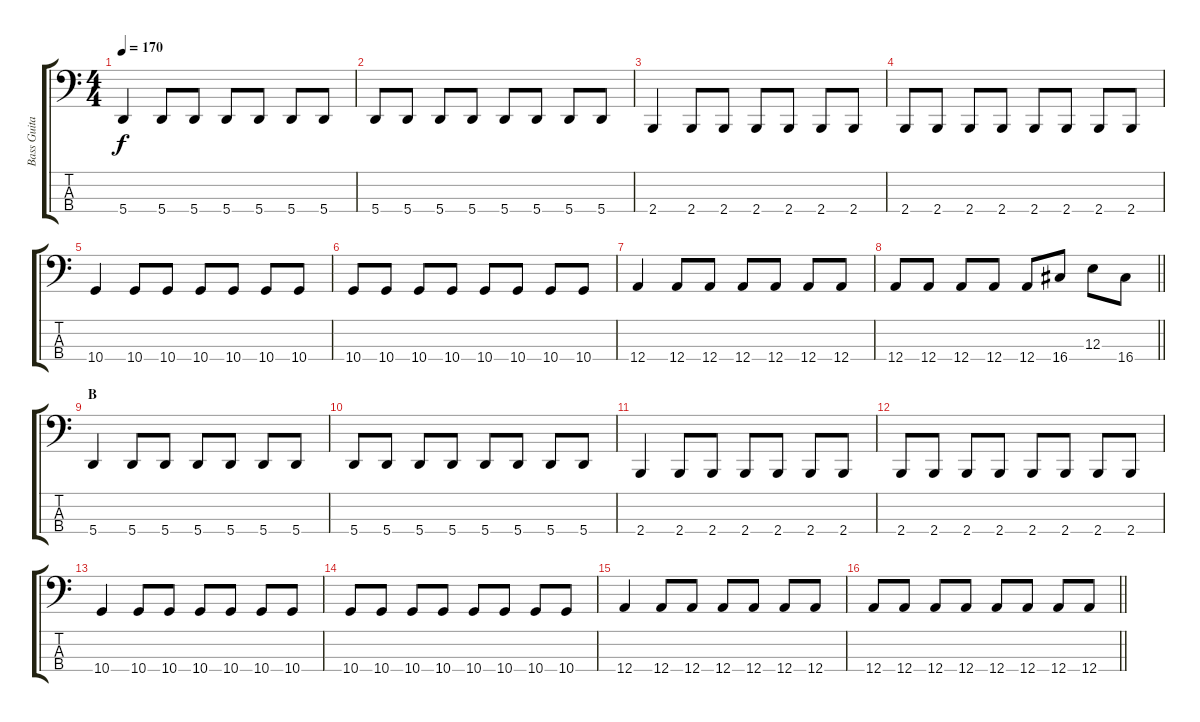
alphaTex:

\track ("Bass Guitar" "Bass Guita") {instrument electricbasspick}
\staff {score tabs}
\tuning (D2 A1 E1 A0) {hide}
\ts (4 4)
\tempo 170
\clef f4
\ks c
5.4.4{dy f} 5.4.8 5.4.8 5.4.8 5.4.8 5.4.8 5.4.8 |
5.4.8 5.4.8 5.4.8 5.4.8 5.4.8 5.4.8 5.4.8 5.4.8 |
2.4.4 2.4.8 2.4.8 2.4.8 2.4.8 2.4.8 2.4.8 |
2.4.8 2.4.8 2.4.8 2.4.8 2.4.8 2.4.8 2.4.8 2.4.8 |
10.4.4 10.4.8 10.4.8 10.4.8 10.4.8 10.4.8 10.4.8 |
10.4.8 10.4.8 10.4.8 10.4.8 10.4.8 10.4.8 10.4.8 10.4.8 |
12.4.4 12.4.8 12.4.8 12.4.8 12.4.8 12.4.8 12.4.8 |
\barLineRight lightlight
12.4.8 12.4.8 12.4.8 12.4.8 12.4.8 16.4.8 12.3.8 16.4.8 |
\section ("" "B")
5.4.4 5.4.8 5.4.8 5.4.8 5.4.8 5.4.8 5.4.8 |
5.4.8 5.4.8 5.4.8 5.4.8 5.4.8 5.4.8 5.4.8 5.4.8 |
2.4.4 2.4.8 2.4.8 2.4.8 2.4.8 2.4.8 2.4.8 |
2.4.8 2.4.8 2.4.8 2.4.8 2.4.8 2.4.8 2.4.8 2.4.8 |
10.4.4 10.4.8 10.4.8 10.4.8 10.4.8 10.4.8 10.4.8 |
10.4.8 10.4.8 10.4.8 10.4.8 10.4.8 10.4.8 10.4.8 10.4.8 |
12.4.4 12.4.8 12.4.8 12.4.8 12.4.8 12.4.8 12.4.8 |
\barLineRight lightlight
12.4.8 12.4.8 12.4.8 12.4.8 12.4.8 12.4.8 12.4.8 12.4.8
